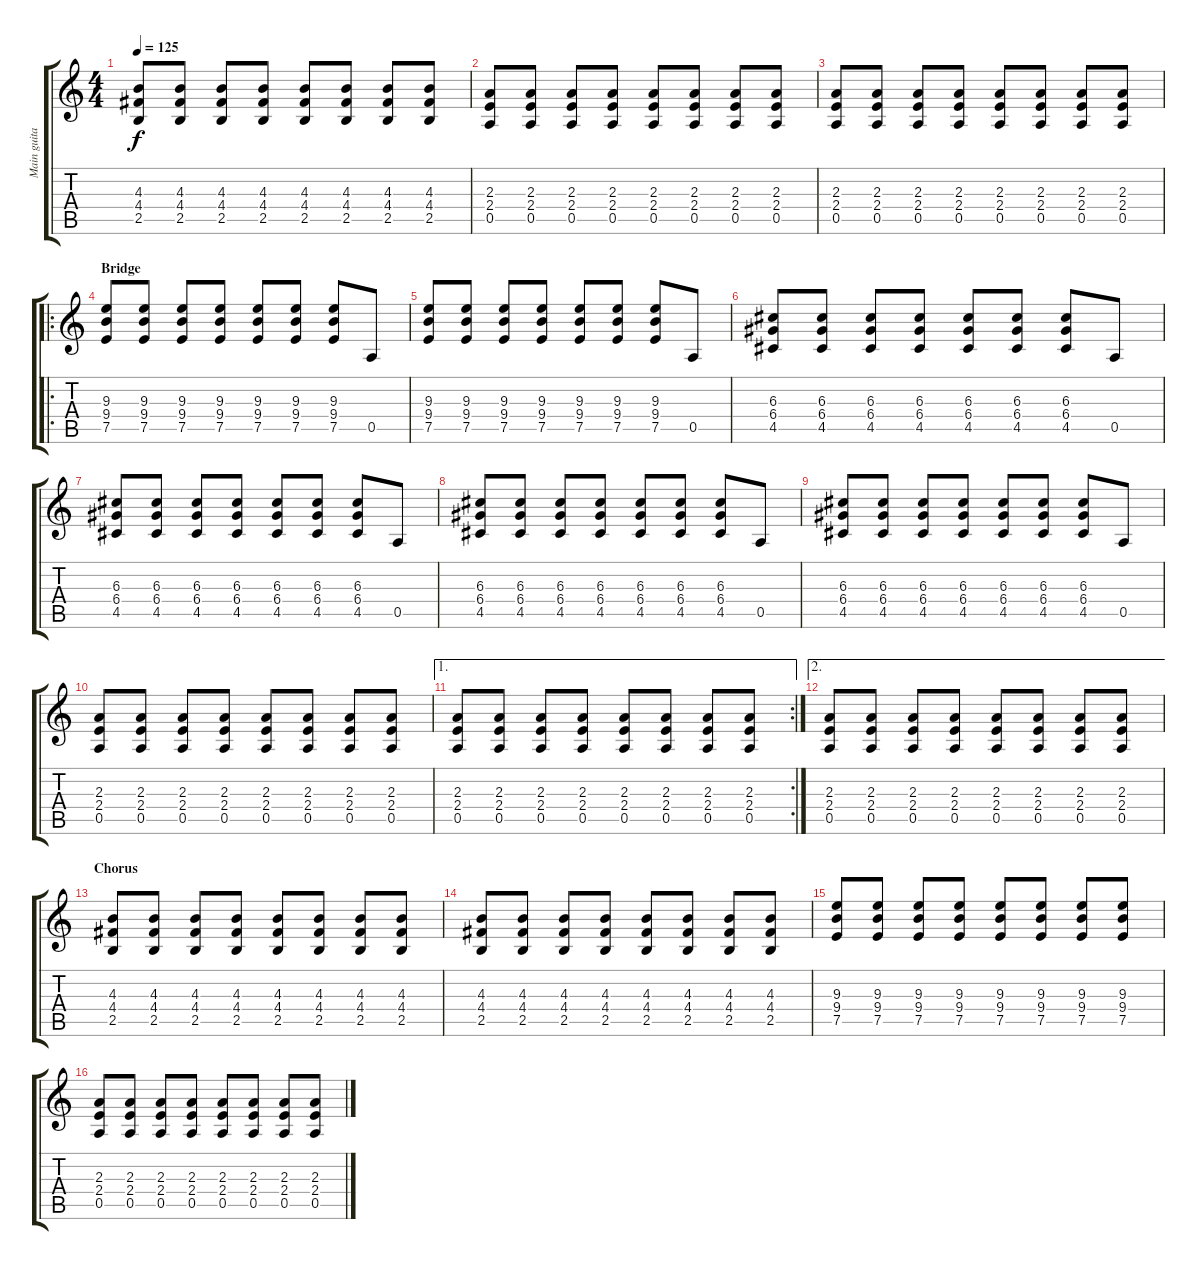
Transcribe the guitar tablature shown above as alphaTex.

\track ("Main guitar" "Main guita") {instrument overdrivenguitar}
\staff {score tabs}
\tuning (E4 B3 G3 D3 A2 E2) {hide}
\ts (4 4)
\tempo 125
\clef g2
\ks c
(4.3 4.4 2.5).8{dy f} (4.3 4.4 2.5).8 (4.3 4.4 2.5).8 (4.3 4.4 2.5).8 (4.3 4.4 2.5).8 (4.3 4.4 2.5).8 (4.3 4.4 2.5).8 (4.3 4.4 2.5).8 |
(2.3 2.4 0.5).8 (2.3 2.4 0.5).8 (2.3 2.4 0.5).8 (2.3 2.4 0.5).8 (2.3 2.4 0.5).8 (2.3 2.4 0.5).8 (2.3 2.4 0.5).8 (2.3 2.4 0.5).8 |
(2.3 2.4 0.5).8 (2.3 2.4 0.5).8 (2.3 2.4 0.5).8 (2.3 2.4 0.5).8 (2.3 2.4 0.5).8 (2.3 2.4 0.5).8 (2.3 2.4 0.5).8 (2.3 2.4 0.5).8 |
\ro
\section ("" "Bridge")
(9.3 9.4 7.5).8{balance 0} (9.3 9.4 7.5).8 (9.3 9.4 7.5).8 (9.3 9.4 7.5).8 (9.3 9.4 7.5).8 (9.3 9.4 7.5).8 (9.3 9.4 7.5).8 0.5.8 |
(9.3 9.4 7.5).8 (9.3 9.4 7.5).8 (9.3 9.4 7.5).8 (9.3 9.4 7.5).8 (9.3 9.4 7.5).8 (9.3 9.4 7.5).8 (9.3 9.4 7.5).8 0.5.8 |
(6.3 6.4 4.5).8 (6.3 6.4 4.5).8 (6.3 6.4 4.5).8 (6.3 6.4 4.5).8 (6.3 6.4 4.5).8 (6.3 6.4 4.5).8 (6.3 6.4 4.5).8 0.5.8 |
(6.3 6.4 4.5).8 (6.3 6.4 4.5).8 (6.3 6.4 4.5).8 (6.3 6.4 4.5).8 (6.3 6.4 4.5).8 (6.3 6.4 4.5).8 (6.3 6.4 4.5).8 0.5.8 |
(6.3 6.4 4.5).8 (6.3 6.4 4.5).8 (6.3 6.4 4.5).8 (6.3 6.4 4.5).8 (6.3 6.4 4.5).8 (6.3 6.4 4.5).8 (6.3 6.4 4.5).8 0.5.8 |
(6.3 6.4 4.5).8 (6.3 6.4 4.5).8 (6.3 6.4 4.5).8 (6.3 6.4 4.5).8 (6.3 6.4 4.5).8 (6.3 6.4 4.5).8 (6.3 6.4 4.5).8 0.5.8 |
(2.3 2.4 0.5).8 (2.3 2.4 0.5).8 (2.3 2.4 0.5).8 (2.3 2.4 0.5).8 (2.3 2.4 0.5).8 (2.3 2.4 0.5).8 (2.3 2.4 0.5).8 (2.3 2.4 0.5).8 |
\ae 1
\rc 2
(2.3 2.4 0.5).8 (2.3 2.4 0.5).8 (2.3 2.4 0.5).8 (2.3 2.4 0.5).8 (2.3 2.4 0.5).8 (2.3 2.4 0.5).8 (2.3 2.4 0.5).8 (2.3 2.4 0.5).8 |
\ae 2
(2.3 2.4 0.5).8 (2.3 2.4 0.5).8 (2.3 2.4 0.5).8 (2.3 2.4 0.5).8 (2.3 2.4 0.5).8 (2.3 2.4 0.5).8 (2.3 2.4 0.5).8 (2.3 2.4 0.5).8 |
\section ("" "Chorus")
(4.3 4.4 2.5).8 (4.3 4.4 2.5).8 (4.3 4.4 2.5).8 (4.3 4.4 2.5).8 (4.3 4.4 2.5).8 (4.3 4.4 2.5).8 (4.3 4.4 2.5).8 (4.3 4.4 2.5).8 |
(4.3 4.4 2.5).8 (4.3 4.4 2.5).8 (4.3 4.4 2.5).8 (4.3 4.4 2.5).8 (4.3 4.4 2.5).8 (4.3 4.4 2.5).8 (4.3 4.4 2.5).8 (4.3 4.4 2.5).8 |
(9.3 9.4 7.5).8 (9.3 9.4 7.5).8 (9.3 9.4 7.5).8 (9.3 9.4 7.5).8 (9.3 9.4 7.5).8 (9.3 9.4 7.5).8 (9.3 9.4 7.5).8 (9.3 9.4 7.5).8 |
(2.3 2.4 0.5).8 (2.3 2.4 0.5).8 (2.3 2.4 0.5).8 (2.3 2.4 0.5).8 (2.3 2.4 0.5).8 (2.3 2.4 0.5).8 (2.3 2.4 0.5).8 (2.3 2.4 0.5).8
